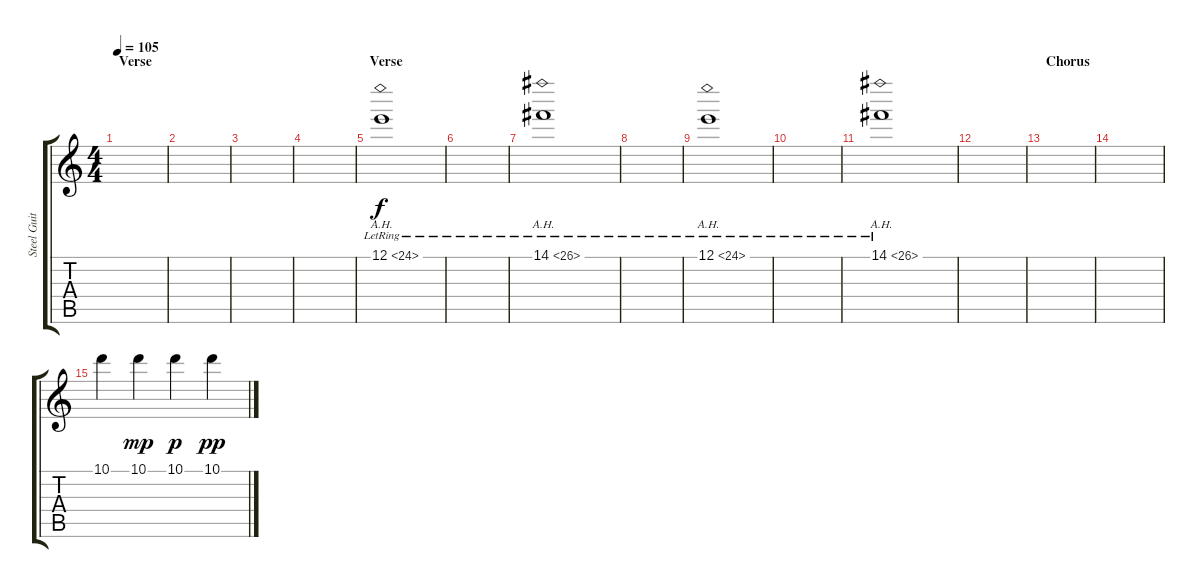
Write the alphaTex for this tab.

\track ("Steel Guitar 2" "Steel Guit") {instrument acousticguitarsteel}
\staff {score tabs}
\tuning (E4 B3 G3 D3 A2 E2) {hide}
\ts (4 4)
\section ("" "Verse")
\tempo 105
\clef g2
\ks c
|
|
|
|
\section ("" "Verse")
12.1{ah 12 lr}.1 |
|
14.1{ah 12 lr}.1 |
|
12.1{ah 12 lr}.1 |
|
14.1{ah 12 lr}.1 |
|
\section ("" "Chorus")
|
|
10.1.4 10.1.4{dy mp} 10.1.4{dy p} 10.1.4{dy pp}
